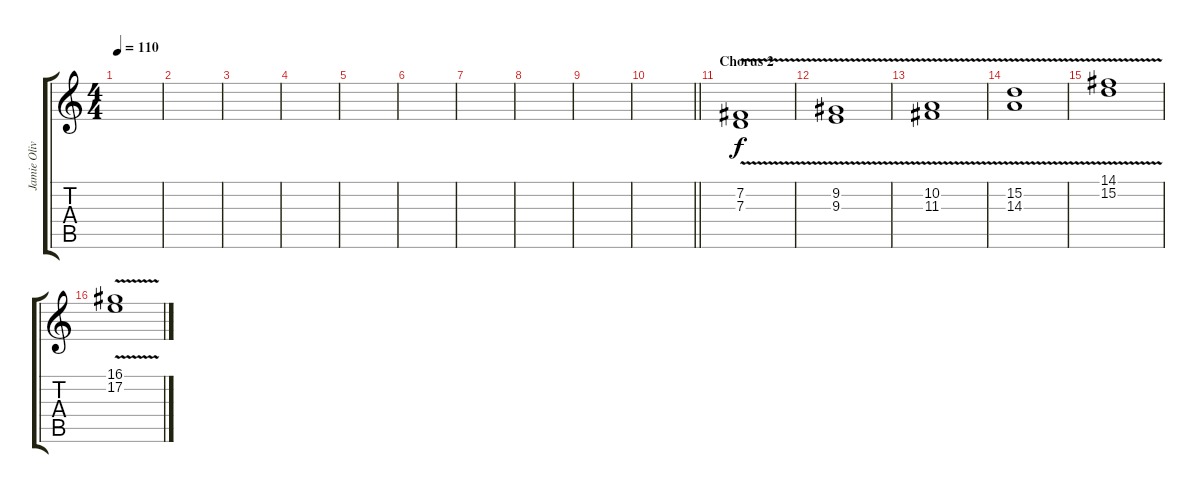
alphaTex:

\track ("Jamie Oliver | Keyboard" "Jamie Oliv") {instrument pad3polysynth}
\staff {score tabs}
\tuning (E4 B3 G3 D3 A2 D2) {hide}
\ts (4 4)
\tempo 110
\clef g2
\ks c
|
|
|
|
|
|
|
|
|
\barLineRight lightlight
|
\section ("" "Chorus 2")
(7.2{v} 7.3{v}).1 |
(9.2{v} 9.3{v}).1 |
(10.2{v} 11.3{v}).1 |
(15.2{v} 14.3{v}).1 |
(14.1{v} 15.2{v}).1 |
(16.1{v} 17.2{v}).1
